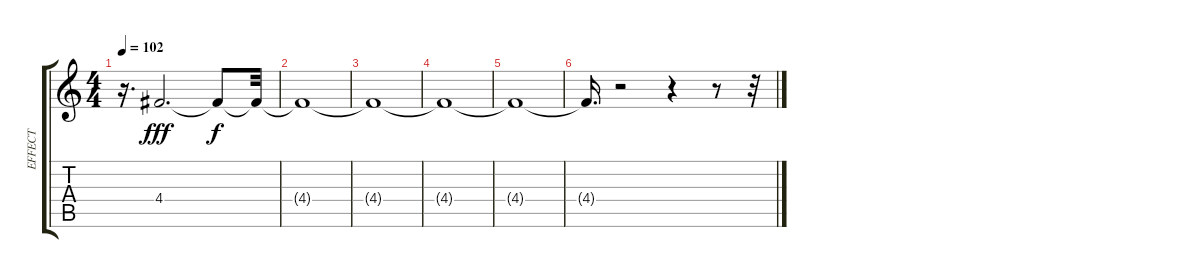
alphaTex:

\track ("EFFECT" "EFFECT") {instrument guitarharmonics}
\staff {score tabs}
\tuning (E4 B3 G3 D3 A2 E2) {hide}
\ts (4 4)
\tempo 102
\clef g2
\ks c
r.16{d dy fff} 4.4.2{d} 4.4{t}.8{dy f} 4.4{t}.32 |
4.4{t}.1 |
4.4{t}.1 |
4.4{t}.1 |
4.4{t}.1 |
4.4{t}.16{d} r.2 r.4 r.8 r.32
